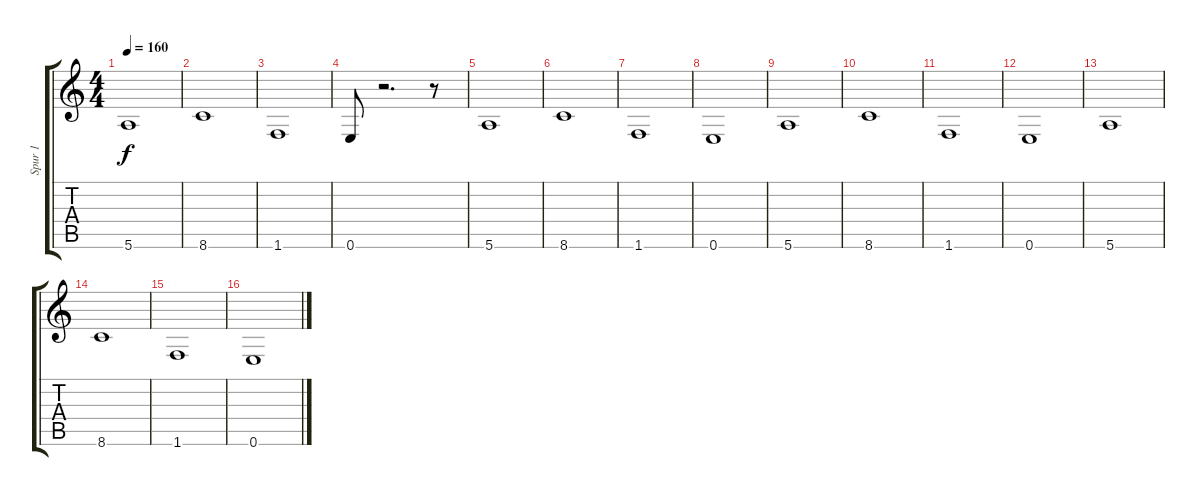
\track ("Spur 1" "Spur 1") {instrument acousticguitarsteel}
\staff {score tabs}
\tuning (E4 B3 G3 D3 A2 E2) {hide}
\ts (4 4)
\tempo 160
\clef g2
\ks c
5.6.1{dy f} |
8.6.1 |
1.6.1 |
0.6.8 r.2{d} r.8 |
5.6.1{volume 6 instrument brasssection} |
8.6.1 |
1.6.1 |
0.6.1 |
5.6.1{volume 12 instrument brasssection} |
8.6.1 |
1.6.1 |
0.6.1 |
5.6.1{volume 12 instrument brasssection} |
8.6.1 |
1.6.1 |
0.6.1
